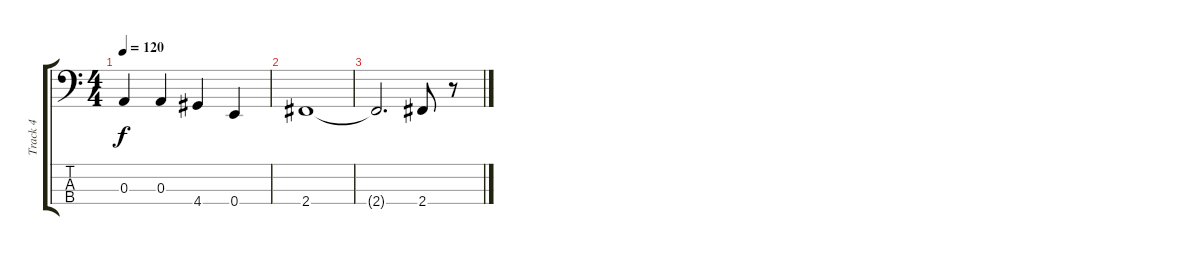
\track ("Track 4" "Track 4") {instrument electricbassfinger}
\staff {score tabs}
\tuning (G2 D2 A1 E1) {hide}
\ts (4 4)
\tempo 120
\clef f4
\ks c
0.3.4{dy f} 0.3.4 4.4.4 0.4.4 |
2.4.1 |
2.4{t}.2{d} 2.4.8 r.8
